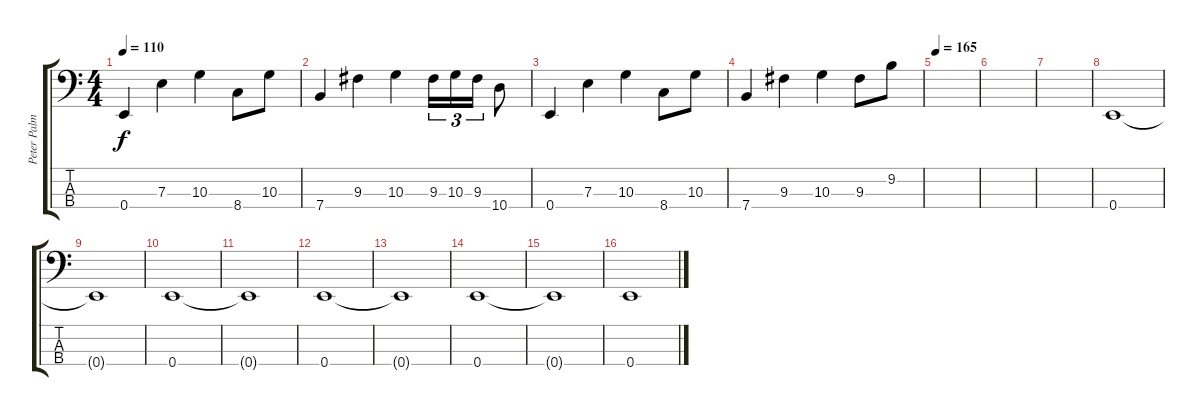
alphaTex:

\track ("Peter Palmdahl" "Peter Palm") {instrument electricbassfinger}
\staff {score tabs}
\tuning (G2 D2 A1 E1) {hide}
\ts (4 4)
\tempo 110
\clef f4
\ks c
0.4.4{dy f} 7.3.4 10.3.4 8.4.8 10.3.8 |
7.4.4 9.3.4 10.3.4 9.3.16{tu (3 2)} 10.3.16{tu (3 2)} 9.3.16{tu (3 2)} 10.4.8 |
0.4.4 7.3.4 10.3.4 8.4.8 10.3.8 |
7.4.4 9.3.4 10.3.4 9.3.8 9.2.8 |
\tempo 165
|
|
|
0.4.1 |
0.4{t}.1 |
0.4.1 |
0.4{t}.1 |
0.4.1 |
0.4{t}.1 |
0.4.1 |
0.4{t}.1 |
0.4.1
